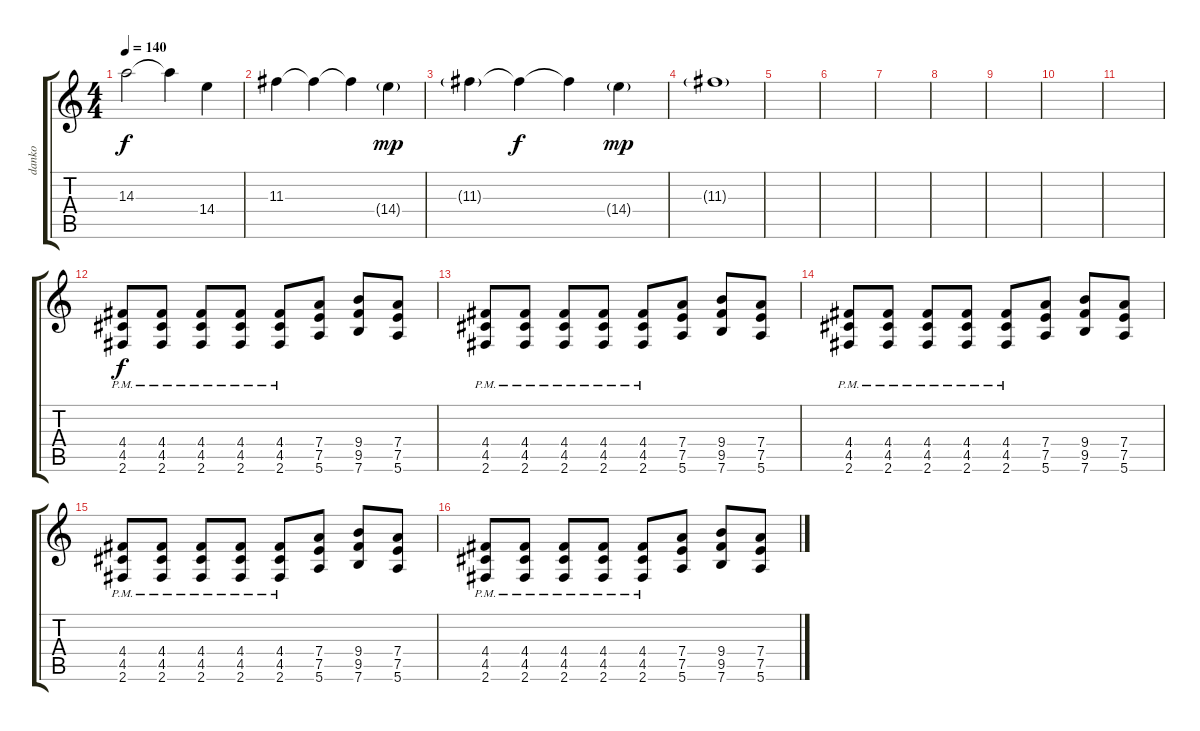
\track ("danko" "danko") {instrument overdrivenguitar}
\staff {score tabs}
\tuning (E4 B3 G3 D3 A2 E2) {hide}
\ts (4 4)
\tempo 140
\clef g2
\ks c
14.3{t}.2{dy f} 14.3{t}.4 14.4.4 |
11.3.4 11.3{t}.4 11.3{t}.4 14.4{g}.4{dy mp volume 14} |
11.3{g}.4 11.3{t}.4{dy f} 11.3{t}.4 14.4{g}.4{dy mp volume 12} |
11.3{g}.1 |
|
|
|
|
|
|
|
(4.4{pm} 4.5{pm} 2.6{pm}).8{dy f volume 12 instrument overdrivenguitar} (4.4{pm} 4.5{pm} 2.6{pm}).8 (4.4{pm} 4.5{pm} 2.6{pm}).8 (4.4{pm} 4.5{pm} 2.6{pm}).8 (4.4{pm} 4.5{pm} 2.6{pm}).8 (7.4 7.5 5.6).8 (9.4 9.5 7.6).8 (7.4 7.5 5.6).8 |
(4.4{pm} 4.5{pm} 2.6{pm}).8 (4.4{pm} 4.5{pm} 2.6{pm}).8 (4.4{pm} 4.5{pm} 2.6{pm}).8 (4.4{pm} 4.5{pm} 2.6{pm}).8 (4.4{pm} 4.5{pm} 2.6{pm}).8 (7.4 7.5 5.6).8 (9.4 9.5 7.6).8 (7.4 7.5 5.6).8 |
(4.4{pm} 4.5{pm} 2.6{pm}).8 (4.4{pm} 4.5{pm} 2.6{pm}).8 (4.4{pm} 4.5{pm} 2.6{pm}).8 (4.4{pm} 4.5{pm} 2.6{pm}).8 (4.4{pm} 4.5{pm} 2.6{pm}).8 (7.4 7.5 5.6).8 (9.4 9.5 7.6).8 (7.4 7.5 5.6).8 |
(4.4{pm} 4.5{pm} 2.6{pm}).8 (4.4{pm} 4.5{pm} 2.6{pm}).8 (4.4{pm} 4.5{pm} 2.6{pm}).8 (4.4{pm} 4.5{pm} 2.6{pm}).8 (4.4{pm} 4.5{pm} 2.6{pm}).8 (7.4 7.5 5.6).8 (9.4 9.5 7.6).8 (7.4 7.5 5.6).8 |
(4.4{pm} 4.5{pm} 2.6{pm}).8 (4.4{pm} 4.5{pm} 2.6{pm}).8 (4.4{pm} 4.5{pm} 2.6{pm}).8 (4.4{pm} 4.5{pm} 2.6{pm}).8 (4.4{pm} 4.5{pm} 2.6{pm}).8 (7.4 7.5 5.6).8 (9.4 9.5 7.6).8 (7.4 7.5 5.6).8
